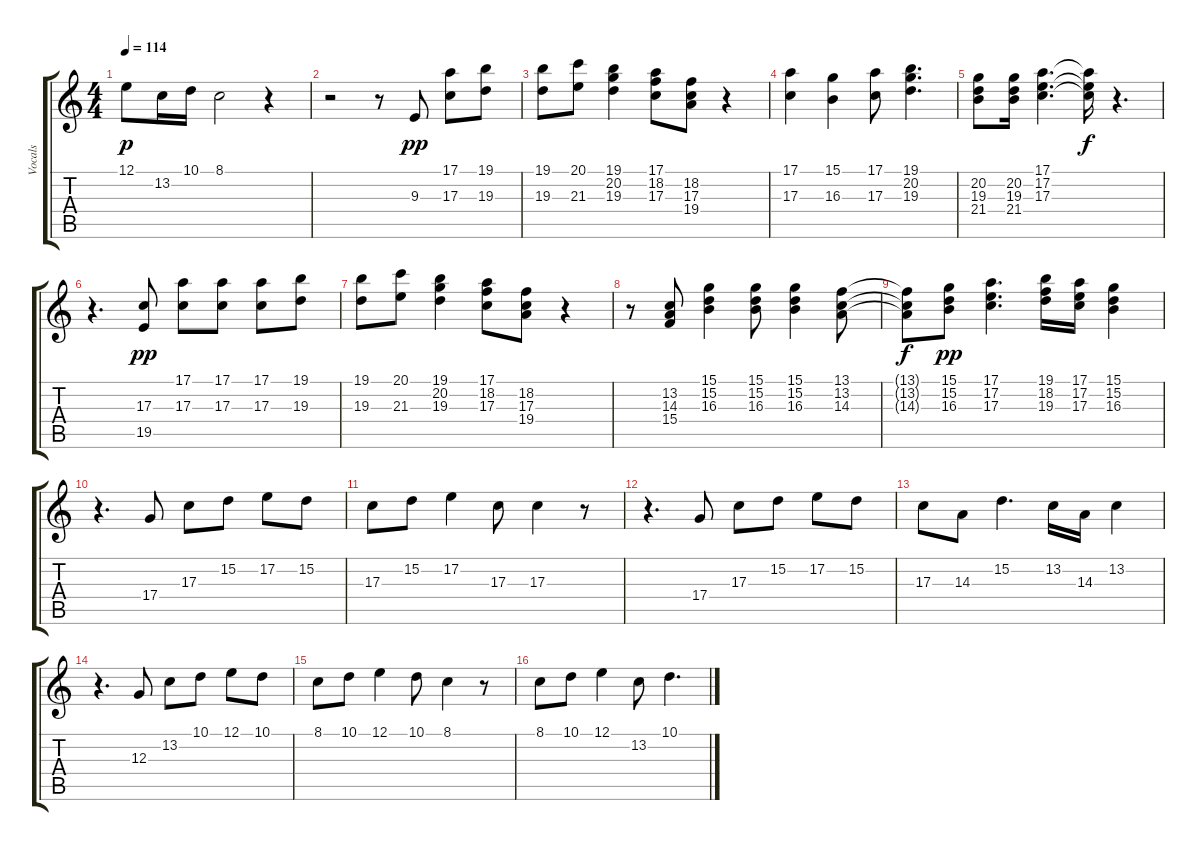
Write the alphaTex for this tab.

\track ("Vocals" "Vocals") {instrument flute}
\staff {score tabs}
\tuning (E4 B3 G3 D3 A2 E2) {hide}
\ts (4 4)
\tempo 114
\clef g2
\ks c
12.1.8{dy p} 13.2.16 10.1.16 8.1.2 r.4 |
r.2 r.8 9.3.8{dy pp} (17.1 17.3).8 (19.1 19.3).8 |
(19.1 19.3).8 (20.1 21.3).8 (19.1 20.2 19.3).4 (17.1 18.2 17.3).8 (18.2 17.3 19.4).8 r.4 |
(17.1 17.3).4 (15.1 16.3).4 (17.1 17.3).8 (19.1 20.2 19.3).4{d} |
(20.2 19.3 21.4).8 (20.2 19.3 21.4).16 (17.1 17.2 17.3).4{d} (17.1{t} 17.2{t} 17.3{t}).16{dy f} r.4{d} |
r.4{d} (17.3 19.5).8{dy pp} (17.1 17.3).8 (17.1 17.3).8 (17.1 17.3).8 (19.1 19.3).8 |
(19.1 19.3).8 (20.1 21.3).8 (19.1 20.2 19.3).4 (17.1 18.2 17.3).8 (18.2 17.3 19.4).8 r.4 |
r.8 (13.2 14.3 15.4).8 (15.1 15.2 16.3).4 (15.1 15.2 16.3).8 (15.1 15.2 16.3).4 (13.1 13.2 14.3).8 |
(13.1{t} 13.2{t} 14.3{t}).8{dy f} (15.1 15.2 16.3).8{dy pp} (17.1 17.2 17.3).4{d} (19.1 18.2 19.3).16 (17.1 17.2 17.3).16 (15.1 15.2 16.3).4 |
r.4{d} 17.4.8 17.3.8 15.2.8 17.2.8 15.2.8 |
17.3.8 15.2.8 17.2.4 17.3.8 17.3.4 r.8 |
r.4{d} 17.4.8 17.3.8 15.2.8 17.2.8 15.2.8 |
17.3.8 14.3.8 15.2.4{d} 13.2.16 14.3.16 13.2.4 |
r.4{d} 12.3.8 13.2.8 10.1.8 12.1.8 10.1.8 |
8.1.8 10.1.8 12.1.4 10.1.8 8.1.4 r.8 |
8.1.8 10.1.8 12.1.4 13.2.8 10.1.4{d}
